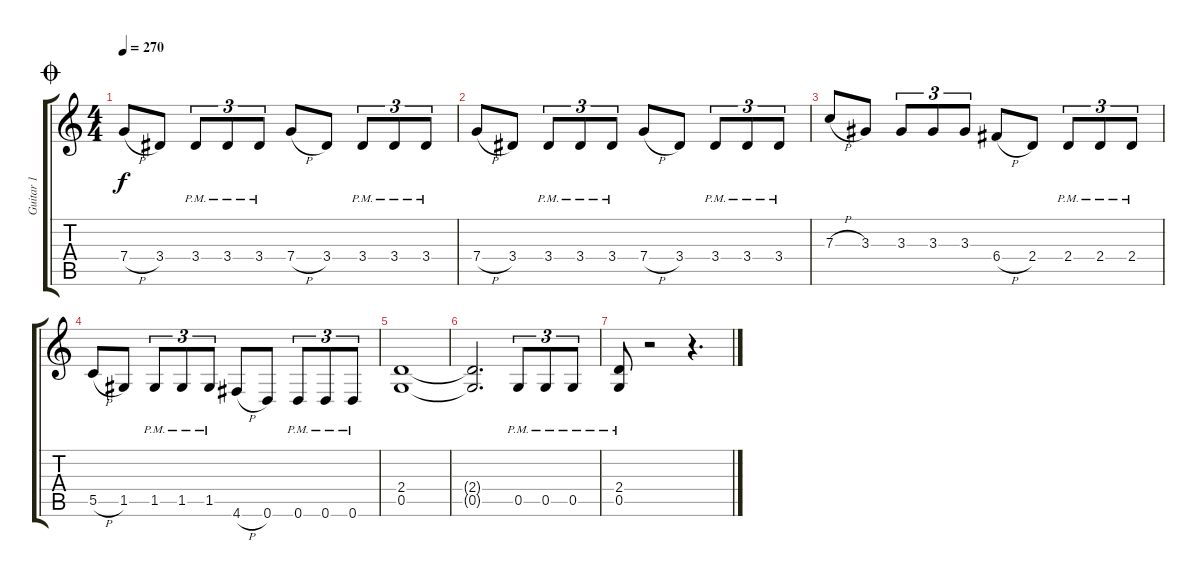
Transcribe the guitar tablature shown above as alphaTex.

\track ("Guitar 1" "Guitar 1") {instrument distortionguitar}
\staff {score tabs}
\tuning (D4 A3 F3 C3 G2 D2) {hide}
\ts (4 4)
\jump coda
\tempo 270
\clef g2
\ks c
7.4{h}.8{dy f} 3.4.8 3.4{pm}.8{tu (3 2)} 3.4{pm}.8{tu (3 2)} 3.4{pm}.8{tu (3 2)} 7.4{h}.8 3.4.8 3.4{pm}.8{tu (3 2)} 3.4{pm}.8{tu (3 2)} 3.4{pm}.8{tu (3 2)} |
7.4{h}.8 3.4.8 3.4{pm}.8{tu (3 2)} 3.4{pm}.8{tu (3 2)} 3.4{pm}.8{tu (3 2)} 7.4{h}.8 3.4.8 3.4{pm}.8{tu (3 2)} 3.4{pm}.8{tu (3 2)} 3.4{pm}.8{tu (3 2)} |
7.3{h}.8 3.3.8 3.3.8{tu (3 2)} 3.3.8{tu (3 2)} 3.3.8{tu (3 2)} 6.4{h}.8 2.4.8 2.4{pm}.8{tu (3 2)} 2.4{pm}.8{tu (3 2)} 2.4{pm}.8{tu (3 2)} |
5.5{h}.8 1.5.8 1.5{pm}.8{tu (3 2)} 1.5{pm}.8{tu (3 2)} 1.5{pm}.8{tu (3 2)} 4.6{h}.8 0.6.8 0.6{pm}.8{tu (3 2)} 0.6{pm}.8{tu (3 2)} 0.6{pm}.8{tu (3 2)} |
(2.4 0.5).1 |
(2.4{t} 0.5{t}).2{d} 0.5{pm}.8{tu (3 2)} 0.5{pm}.8{tu (3 2)} 0.5{pm}.8{tu (3 2)} |
(2.4{pm} 0.5{pm}).8 r.2 r.4{d}
